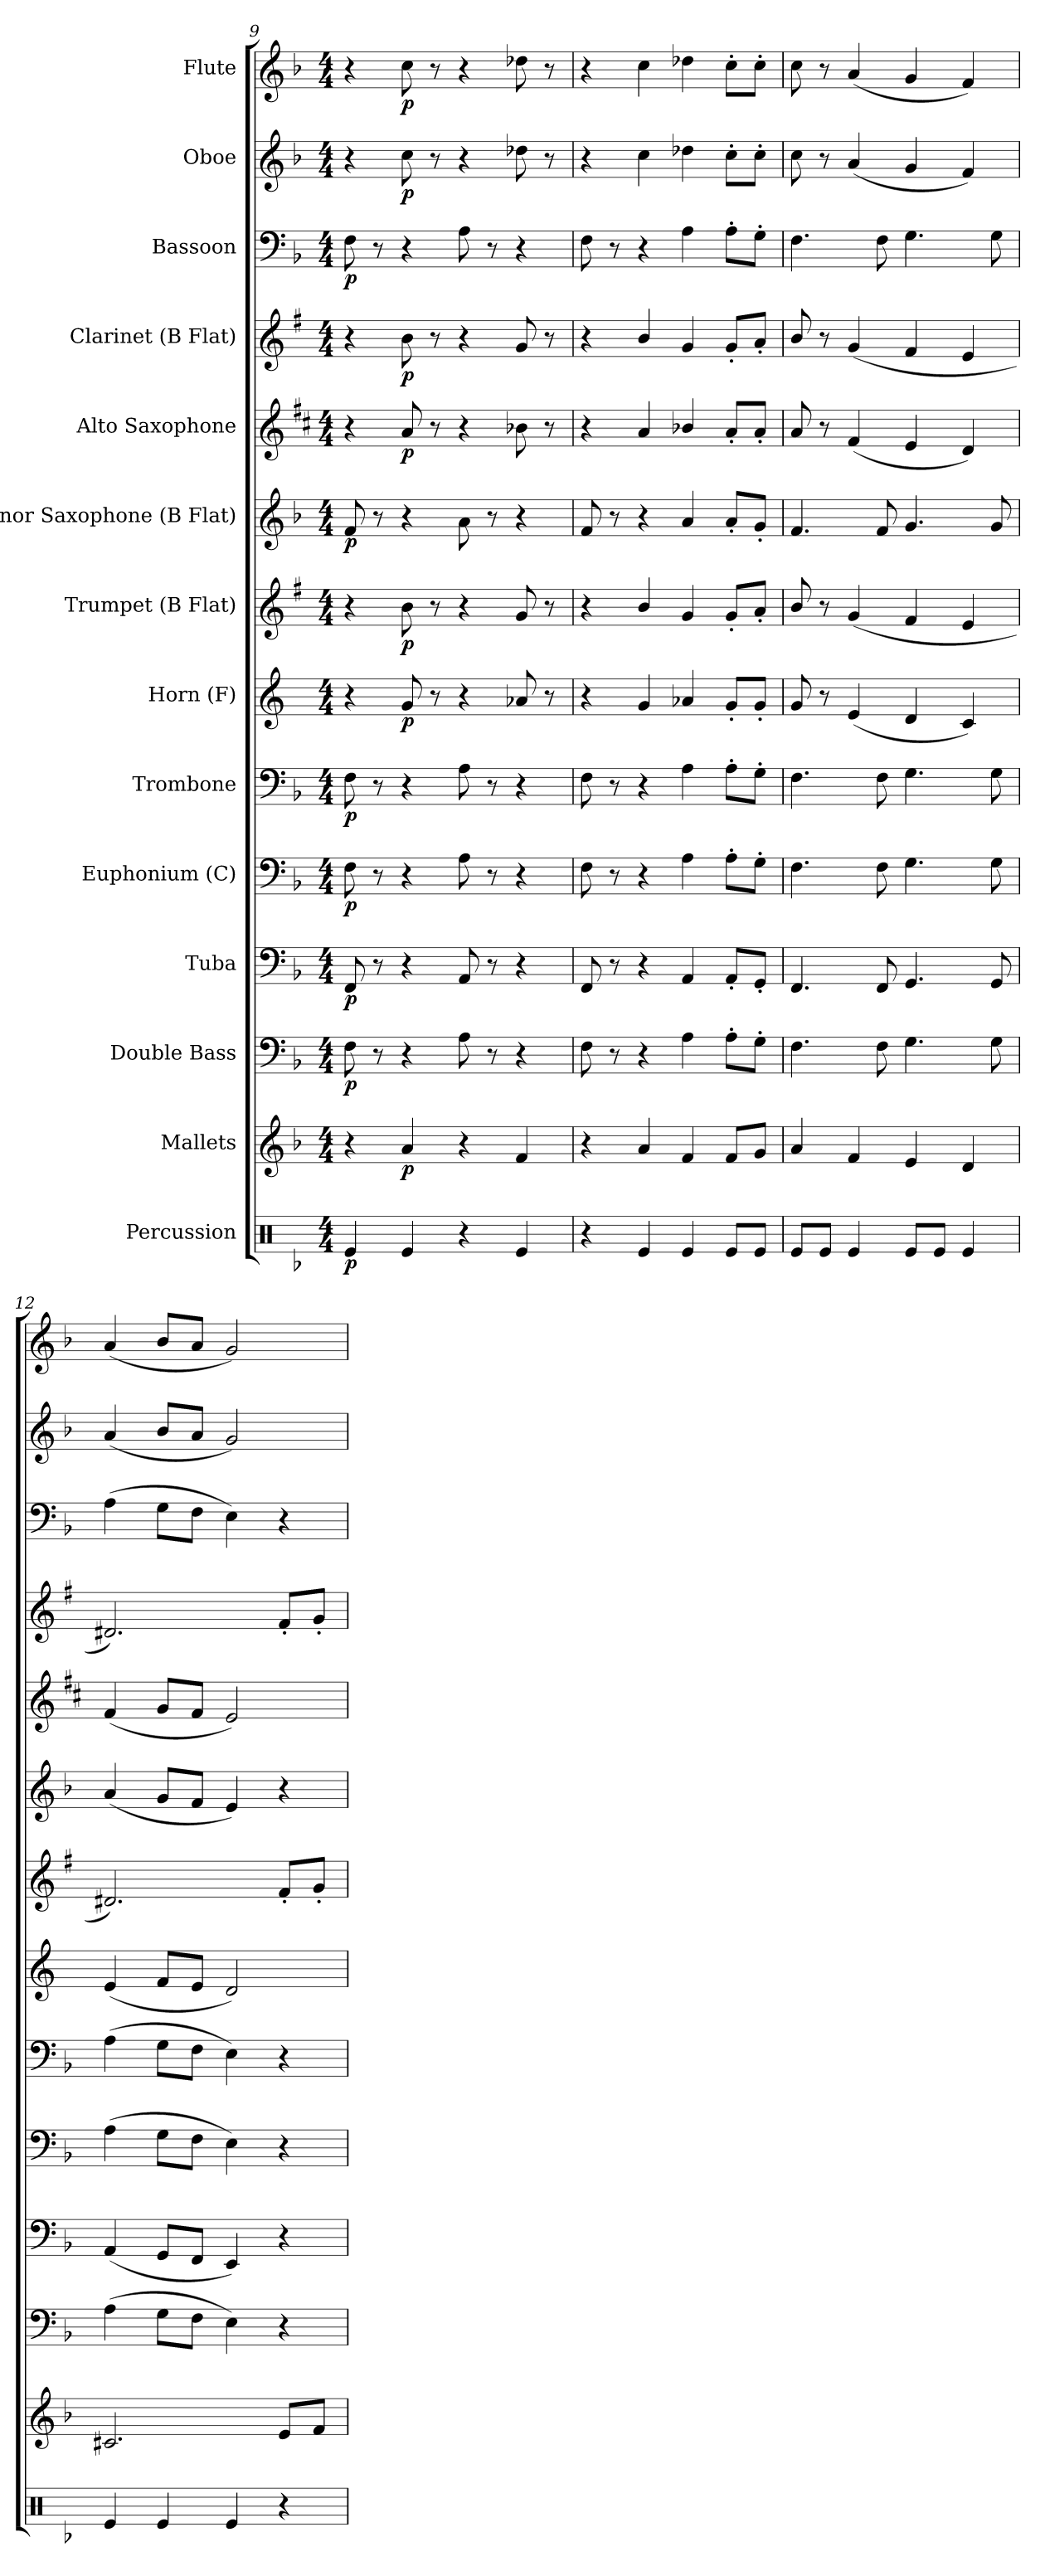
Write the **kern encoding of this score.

**kern	**dynam	**kern	**dynam	**kern	**dynam	**kern	**dynam	**kern	**dynam	**kern	**dynam	**kern	**dynam	**kern	**dynam	**kern	**dynam	**kern	**dynam	**kern	**dynam	**kern	**dynam	**kern	**dynam	**kern	**dynam
*part14	*part14	*part13	*part13	*part12	*part12	*part11	*part11	*part10	*part10	*part9	*part9	*part8	*part8	*part7	*part7	*part6	*part6	*part5	*part5	*part4	*part4	*part3	*part3	*part2	*part2	*part1	*part1
*staff14	*staff14	*staff13	*staff13	*staff12	*staff12	*staff11	*staff11	*staff10	*staff10	*staff9	*staff9	*staff8	*staff8	*staff7	*staff7	*staff6	*staff6	*staff5	*staff5	*staff4	*staff4	*staff3	*staff3	*staff2	*staff2	*staff1	*staff1
*I"Percussion	*	*I"Mallets	*	*I"Double Bass	*	*I"Tuba	*	*I"Euphonium (C)	*	*I"Trombone	*	*I"Horn (F)	*	*I"Trumpet (B Flat)	*	*I"Tenor Saxophone (B Flat)	*	*I"Alto Saxophone	*	*I"Clarinet (B Flat)	*	*I"Bassoon	*	*I"Oboe	*	*I"Flute	*
*clefX	*	*clefG2	*	*clefF4	*	*clefF4	*	*clefF4	*	*clefF4	*	*clefG2	*	*clefG2	*	*clefG2	*	*clefG2	*	*clefG2	*	*clefF4	*	*clefG2	*	*clefG2	*
*	*	*ITrd-14c-24	*	*ITrd7c12	*	*	*	*	*	*	*	*ITrd4c7	*	*ITrd1c2	*	*ITrd8c14	*	*ITrd5c9	*	*ITrd1c2	*	*	*	*	*	*	*
*k[b-]	*	*k[b-]	*	*k[b-]	*	*k[b-]	*	*k[b-]	*	*k[b-]	*	*k[b-]	*	*k[b-]	*	*k[b-]	*	*k[b-]	*	*k[b-]	*	*k[b-]	*	*k[b-]	*	*k[b-]	*
*F:	*	*F:	*	*F:	*	*F:	*	*F:	*	*F:	*	*F:	*	*F:	*	*F:	*	*F:	*	*F:	*	*F:	*	*F:	*	*F:	*
*M4/4	*	*M4/4	*	*M4/4	*	*M4/4	*	*M4/4	*	*M4/4	*	*M4/4	*	*M4/4	*	*M4/4	*	*M4/4	*	*M4/4	*	*M4/4	*	*M4/4	*	*M4/4	*
=9	=9	=9	=9	=9	=9	=9	=9	=9	=9	=9	=9	=9	=9	=9	=9	=9	=9	=9	=9	=9	=9	=9	=9	=9	=9	=9	=9
!	!LO:DY:b	!	!	!	!LO:DY:b	!	!LO:DY:b	!	!LO:DY:b	!	!LO:DY:b	!	!	!	!	!	!LO:DY:b	!	!	!	!	!	!LO:DY:b	!	!	!	!
4Re/	p	4r	.	8FF\	p	8FF/	p	8F\	p	8F\	p	4r	.	4r	.	8F/	p	4r	.	4r	.	8F\	p	4r	.	4r	.
.	.	.	.	8r	.	8r	.	8r	.	8r	.	.	.	.	.	8r	.	.	.	.	.	8r	.	.	.	.	.
!	!	!	!LO:DY:b	!	!	!	!	!	!	!	!	!	!LO:DY:b	!	!LO:DY:b	!	!	!	!LO:DY:b	!	!LO:DY:b	!	!	!	!LO:DY:b	!	!LO:DY:b
4Re/	.	4aaa/	p	4r	.	4r	.	4r	.	4r	.	8c/	p	8a\	p	4r	.	8c/	p	8a\	p	4r	.	8cc\	p	8cc\	p
.	.	.	.	.	.	.	.	.	.	.	.	8r	.	8r	.	.	.	8r	.	8r	.	.	.	8r	.	8r	.
4r	.	4r	.	8AA\	.	8AA/	.	8A\	.	8A\	.	4r	.	4r	.	8A\	.	4r	.	4r	.	8A\	.	4r	.	4r	.
.	.	.	.	8r	.	8r	.	8r	.	8r	.	.	.	.	.	8r	.	.	.	.	.	8r	.	.	.	.	.
4Re/	.	4fff/	.	4r	.	4r	.	4r	.	4r	.	8d-X/	.	8f/	.	4r	.	8d-X\	.	8f/	.	4r	.	8dd-X\	.	8dd-X\	.
.	.	.	.	.	.	.	.	.	.	.	.	8r	.	8r	.	.	.	8r	.	8r	.	.	.	8r	.	8r	.
=10	=10	=10	=10	=10	=10	=10	=10	=10	=10	=10	=10	=10	=10	=10	=10	=10	=10	=10	=10	=10	=10	=10	=10	=10	=10	=10	=10
4r	.	4r	.	8FF\	.	8FF/	.	8F\	.	8F\	.	4r	.	4r	.	8F/	.	4r	.	4r	.	8F\	.	4r	.	4r	.
.	.	.	.	8r	.	8r	.	8r	.	8r	.	.	.	.	.	8r	.	.	.	.	.	8r	.	.	.	.	.
4Re/	.	4aaa/	.	4r	.	4r	.	4r	.	4r	.	4c/	.	4a/	.	4r	.	4c/	.	4a/	.	4r	.	4cc\	.	4cc\	.
4Re/	.	4fff/	.	4AA\	.	4AA/	.	4A\	.	4A\	.	4d-X/	.	4f/	.	4A/	.	4d-X/	.	4f/	.	4A\	.	4dd-X\	.	4dd-X\	.
8Re/L	.	8fff/L	.	8AA'>\L	.	8AA'</L	.	8A'>\L	.	8A'>\L	.	8c'</L	.	8f'</L	.	8A'</L	.	8c'</L	.	8f'</L	.	8A'>\L	.	8cc'>\L	.	8cc'>\L	.
8Re/J	.	8ggg/J	.	8GG'>\J	.	8GG'</J	.	8G'>\J	.	8G'>\J	.	8c'</J	.	8g'</J	.	8G'</J	.	8c'</J	.	8g'</J	.	8G'>\J	.	8cc'>\J	.	8cc'>\J	.
=11	=11	=11	=11	=11	=11	=11	=11	=11	=11	=11	=11	=11	=11	=11	=11	=11	=11	=11	=11	=11	=11	=11	=11	=11	=11	=11	=11
8Re/L	.	4aaa/	.	4.FF\	.	4.FF/	.	4.F\	.	4.F\	.	8c/	.	8a/	.	4.F/	.	8c/	.	8a/	.	4.F\	.	8cc\	.	8cc\	.
8Re/J	.	.	.	.	.	.	.	.	.	.	.	8r	.	8r	.	.	.	8r	.	8r	.	.	.	8r	.	8r	.
4Re/	.	4fff/	.	.	.	.	.	.	.	.	.	(4A/	.	(4f/	.	.	.	(4A/	.	(4f/	.	.	.	(4a/	.	(4a/	.
.	.	.	.	8FF\	.	8FF/	.	8F\	.	8F\	.	.	.	.	.	8F/	.	.	.	.	.	8F\	.	.	.	.	.
8Re/L	.	4eee/	.	4.GG\	.	4.GG/	.	4.G\	.	4.G\	.	4G/	.	4e/	.	4.G/	.	4G/	.	4e/	.	4.G\	.	4g/	.	4g/	.
8Re/J	.	.	.	.	.	.	.	.	.	.	.	.	.	.	.	.	.	.	.	.	.	.	.	.	.	.	.
4Re/	.	4ddd/	.	.	.	.	.	.	.	.	.	4F/)	.	4d/	.	.	.	4F/)	.	4d/	.	.	.	4f/)	.	4f/)	.
.	.	.	.	8GG\	.	8GG/	.	8G\	.	8G\	.	.	.	.	.	8G/	.	.	.	.	.	8G\	.	.	.	.	.
=12	=12	=12	=12	=12	=12	=12	=12	=12	=12	=12	=12	=12	=12	=12	=12	=12	=12	=12	=12	=12	=12	=12	=12	=12	=12	=12	=12
4Re/	.	2.ccc#X/	.	(4AA\	.	(4AA/	.	(4A\	.	(4A\	.	(4A/	.	2.c#X/)	.	(4A/	.	(4A/	.	2.c#X/)	.	(4A\	.	(4a/	.	(4a/	.
4Re/	.	.	.	8GG\L	.	8GG/L	.	8G\L	.	8G\L	.	8B-/L	.	.	.	8G/L	.	8B-/L	.	.	.	8G\L	.	8b-/L	.	8b-/L	.
.	.	.	.	8FF\J	.	8FF/J	.	8F\J	.	8F\J	.	8A/J	.	.	.	8F/J	.	8A/J	.	.	.	8F\J	.	8a/J	.	8a/J	.
4Re/	.	.	.	4EE\)	.	4EE/)	.	4E\)	.	4E\)	.	2G/)	.	.	.	4E/)	.	2G/)	.	.	.	4E\)	.	2g/)	.	2g/)	.
4r	.	8eee/L	.	4r	.	4r	.	4r	.	4r	.	.	.	8e'</L	.	4r	.	.	.	8e'</L	.	4r	.	.	.	.	.
.	.	8fff/J	.	.	.	.	.	.	.	.	.	.	.	8f'</J	.	.	.	.	.	8f'</J	.	.	.	.	.	.	.
=	=	=	=	=	=	=	=	=	=	=	=	=	=	=	=	=	=	=	=	=	=	=	=	=	=	=	=
*-	*-	*-	*-	*-	*-	*-	*-	*-	*-	*-	*-	*-	*-	*-	*-	*-	*-	*-	*-	*-	*-	*-	*-	*-	*-	*-	*-
